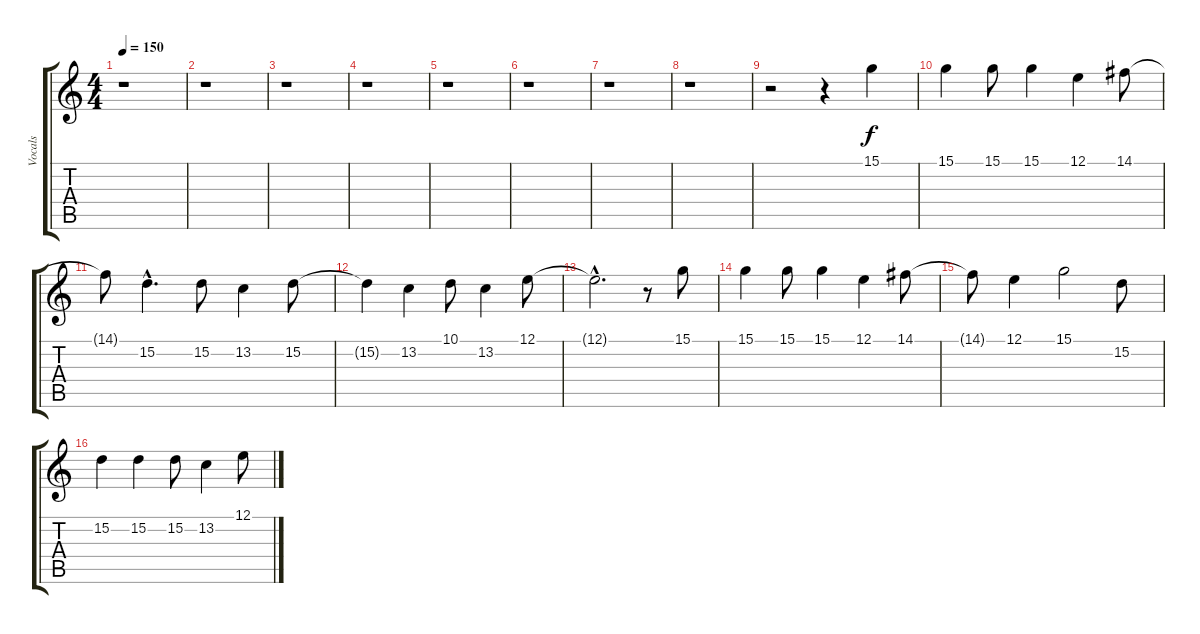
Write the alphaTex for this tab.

\track ("Vocals" "Vocals") {instrument flute}
\staff {score tabs}
\tuning (E4 B3 G3 D3 A2 E2) {hide}
\ts (4 4)
\tempo 150
\clef g2
\ks c
r.1{dy f} |
r.1 |
r.1 |
r.1 |
r.1 |
r.1 |
r.1 |
r.1 |
r.2 r.4 15.1.4 |
15.1.4 15.1.8 15.1.4 12.1.4 14.1.8 |
14.1{t}.8 15.2{hac}.4{d} 15.2.8 13.2.4 15.2.8 |
15.2{t}.4 13.2.4 10.1.8 13.2.4 12.1.8 |
12.1{hac t}.2{d} r.8 15.1.8 |
15.1.4 15.1.8 15.1.4 12.1.4 14.1.8 |
14.1{t}.8 12.1.4 15.1.2 15.2.8 |
15.2.4 15.2.4 15.2.8 13.2.4 12.1.8
